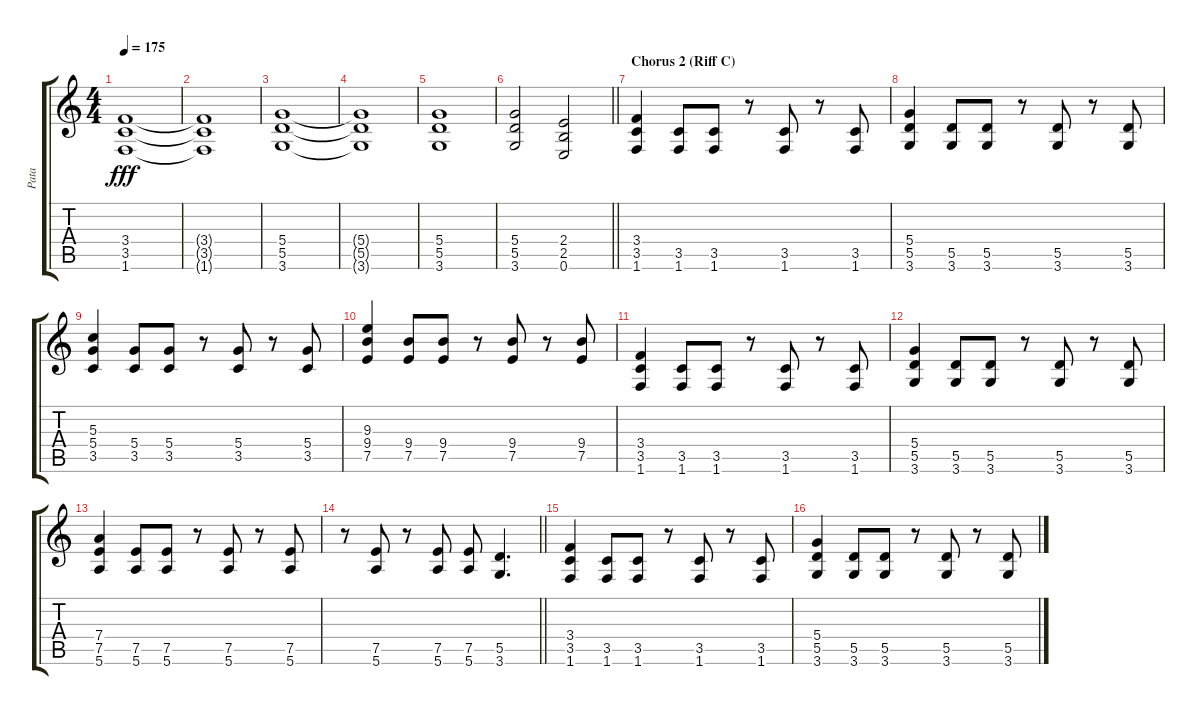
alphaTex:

\track ("Pata" "Pata") {instrument distortionguitar}
\staff {score tabs}
\tuning (E4 B3 G3 D3 A2 E2) {hide}
\ts (4 4)
\tempo 175
\clef g2
\ks c
(3.4 3.5 1.6).1{dy fff} |
(3.4{t} 3.5{t} 1.6{t}).1 |
(5.4 5.5 3.6).1 |
(5.4{t} 5.5{t} 3.6{t}).1 |
(5.4 5.5 3.6).1 |
\barLineRight lightlight
(5.4 5.5 3.6).2 (2.4 2.5 0.6).2 |
\section ("" "Chorus 2 (Riff C)")
(3.4 3.5 1.6).4 (3.5 1.6).8 (3.5 1.6).8 r.8 (3.5 1.6).8 r.8 (3.5 1.6).8 |
(5.4 5.5 3.6).4 (5.5 3.6).8 (5.5 3.6).8 r.8 (5.5 3.6).8 r.8 (5.5 3.6).8 |
(5.3 5.4 3.5).4 (5.4 3.5).8 (5.4 3.5).8 r.8 (5.4 3.5).8 r.8 (5.4 3.5).8 |
(9.3 9.4 7.5).4 (9.4 7.5).8 (9.4 7.5).8 r.8 (9.4 7.5).8 r.8 (9.4 7.5).8 |
(3.4 3.5 1.6).4 (3.5 1.6).8 (3.5 1.6).8 r.8 (3.5 1.6).8 r.8 (3.5 1.6).8 |
(5.4 5.5 3.6).4 (5.5 3.6).8 (5.5 3.6).8 r.8 (5.5 3.6).8 r.8 (5.5 3.6).8 |
(7.4 7.5 5.6).4 (7.5 5.6).8 (7.5 5.6).8 r.8 (7.5 5.6).8 r.8 (7.5 5.6).8 |
\barLineRight lightlight
r.8 (7.5 5.6).8 r.8 (7.5 5.6).8 (7.5 5.6).8 (5.5 3.6).4{d} |
(3.4 3.5 1.6).4 (3.5 1.6).8 (3.5 1.6).8 r.8 (3.5 1.6).8 r.8 (3.5 1.6).8 |
(5.4 5.5 3.6).4 (5.5 3.6).8 (5.5 3.6).8 r.8 (5.5 3.6).8 r.8 (5.5 3.6).8
